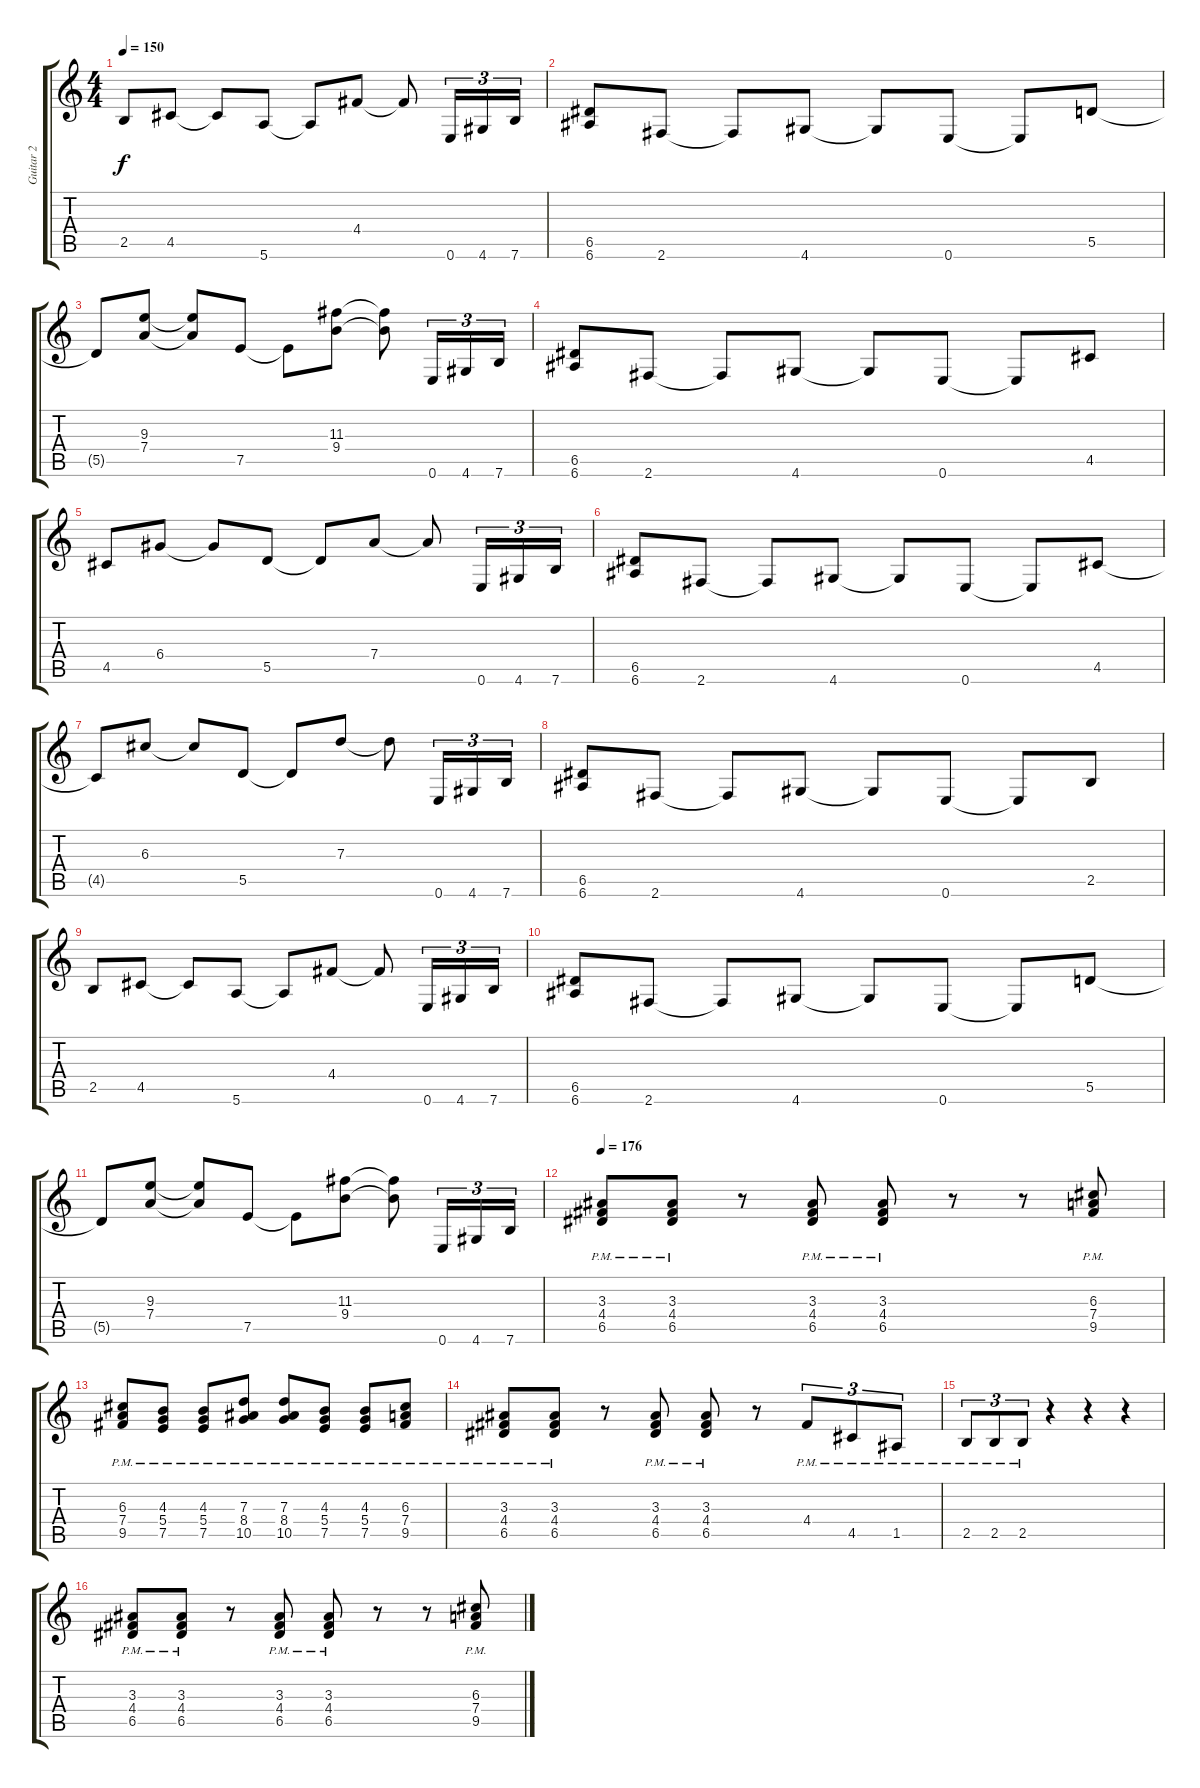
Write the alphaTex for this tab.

\track ("Guitar 2" "Guitar 2") {instrument distortionguitar}
\staff {score tabs}
\tuning (E4 B3 G3 D3 A2 E2) {hide}
\ts (4 4)
\tempo 150
\clef g2
\ks c
2.5.8{dy f} 4.5.8 4.5{t}.8 5.6.8 5.6{t}.8 4.4.8 4.4{t}.8 0.6.16{tu (3 2)} 4.6.16{tu (3 2)} 7.6.16{tu (3 2)} |
(6.5 6.6).8 2.6.8 2.6{t}.8 4.6.8 4.6{t}.8 0.6.8 0.6{t}.8 5.5.8 |
5.5{t}.8 (9.3 7.4).8 (9.3{t} 7.4{t}).8 7.5.8 7.5{t}.8 (11.3 9.4).8 (11.3{t} 9.4{t}).8 0.6.16{tu (3 2)} 4.6.16{tu (3 2)} 7.6.16{tu (3 2)} |
(6.5 6.6).8 2.6.8 2.6{t}.8 4.6.8 4.6{t}.8 0.6.8 0.6{t}.8 4.5.8 |
4.5.8 6.4.8 6.4{t}.8 5.5.8 5.5{t}.8 7.4.8 7.4{t}.8 0.6.16{tu (3 2)} 4.6.16{tu (3 2)} 7.6.16{tu (3 2)} |
(6.5 6.6).8 2.6.8 2.6{t}.8 4.6.8 4.6{t}.8 0.6.8 0.6{t}.8 4.5.8 |
4.5{t}.8 6.3.8 6.3{t}.8 5.5.8 5.5{t}.8 7.3.8 7.3{t}.8 0.6.16{tu (3 2)} 4.6.16{tu (3 2)} 7.6.16{tu (3 2)} |
(6.5 6.6).8 2.6.8 2.6{t}.8 4.6.8 4.6{t}.8 0.6.8 0.6{t}.8 2.5.8 |
2.5.8 4.5.8 4.5{t}.8 5.6.8 5.6{t}.8 4.4.8 4.4{t}.8 0.6.16{tu (3 2)} 4.6.16{tu (3 2)} 7.6.16{tu (3 2)} |
(6.5 6.6).8 2.6.8 2.6{t}.8 4.6.8 4.6{t}.8 0.6.8 0.6{t}.8 5.5.8 |
5.5{t}.8 (9.3 7.4).8 (9.3{t} 7.4{t}).8 7.5.8 7.5{t}.8 (11.3 9.4).8 (11.3{t} 9.4{t}).8 0.6.16{tu (3 2)} 4.6.16{tu (3 2)} 7.6.16{tu (3 2)} |
\tempo 176
(3.3{pm} 4.4{pm} 6.5{pm}).8 (3.3{pm} 4.4{pm} 6.5{pm}).8 r.8 (3.3{pm} 4.4{pm} 6.5{pm}).8 (3.3{pm} 4.4{pm} 6.5{pm}).8 r.8 r.8 (6.3{pm} 7.4{pm} 9.5{pm}).8 |
(6.3{pm} 7.4{pm} 9.5{pm}).8 (4.3{pm} 5.4{pm} 7.5{pm}).8 (4.3{pm} 5.4{pm} 7.5{pm}).8 (7.3{pm} 8.4{pm} 10.5{pm}).8 (7.3{pm} 8.4{pm} 10.5{pm}).8 (4.3{pm} 5.4{pm} 7.5{pm}).8 (4.3{pm} 5.4{pm} 7.5{pm}).8 (6.3{pm} 7.4{pm} 9.5{pm}).8 |
(3.3{pm} 4.4{pm} 6.5{pm}).8 (3.3{pm} 4.4{pm} 6.5{pm}).8 r.8 (3.3{pm} 4.4{pm} 6.5{pm}).8 (3.3{pm} 4.4{pm} 6.5{pm}).8 r.8 4.4{pm}.8{tu (3 2)} 4.5{pm}.8{tu (3 2)} 1.5{pm}.8{tu (3 2)} |
2.5{pm}.8{tu (3 2)} 2.5{pm}.8{tu (3 2)} 2.5{pm}.8{tu (3 2)} r.4 r.4 r.4 |
(3.3{pm} 4.4{pm} 6.5{pm}).8 (3.3{pm} 4.4{pm} 6.5{pm}).8 r.8 (3.3{pm} 4.4{pm} 6.5{pm}).8 (3.3{pm} 4.4{pm} 6.5{pm}).8 r.8 r.8 (6.3{pm} 7.4{pm} 9.5{pm}).8
